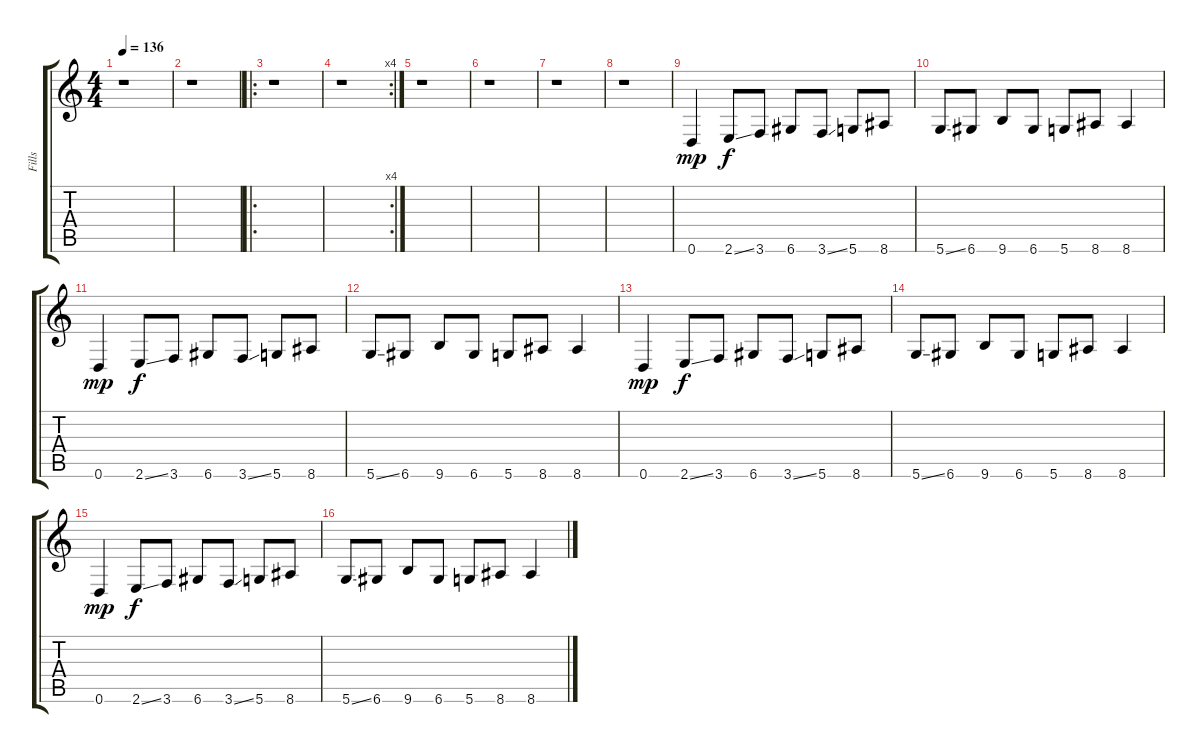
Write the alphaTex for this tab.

\track ("Fills" "Fills") {instrument distortionguitar}
\staff {score tabs}
\tuning (E4 B3 G3 D3 A2 D2) {hide}
\ts (4 4)
\tempo 136
\clef g2
\ks c
r.1{dy mp} |
r.1 |
\ro
r.1 |
\rc 4
r.1 |
r.1 |
r.1 |
r.1 |
r.1 |
0.6.4 2.6{ss}.8{dy f} 3.6.8 6.6.8 3.6{ss}.8 5.6.8 8.6.8 |
5.6{ss}.8 6.6.8 9.6.8 6.6.8 5.6.8 8.6.8 8.6.4 |
0.6.4{dy mp} 2.6{ss}.8{dy f} 3.6.8 6.6.8 3.6{ss}.8 5.6.8 8.6.8 |
5.6{ss}.8 6.6.8 9.6.8 6.6.8 5.6.8 8.6.8 8.6.4 |
0.6.4{dy mp} 2.6{ss}.8{dy f} 3.6.8 6.6.8 3.6{ss}.8 5.6.8 8.6.8 |
5.6{ss}.8 6.6.8 9.6.8 6.6.8 5.6.8 8.6.8 8.6.4 |
0.6.4{dy mp} 2.6{ss}.8{dy f} 3.6.8 6.6.8 3.6{ss}.8 5.6.8 8.6.8 |
5.6{ss}.8 6.6.8 9.6.8 6.6.8 5.6.8 8.6.8 8.6.4
